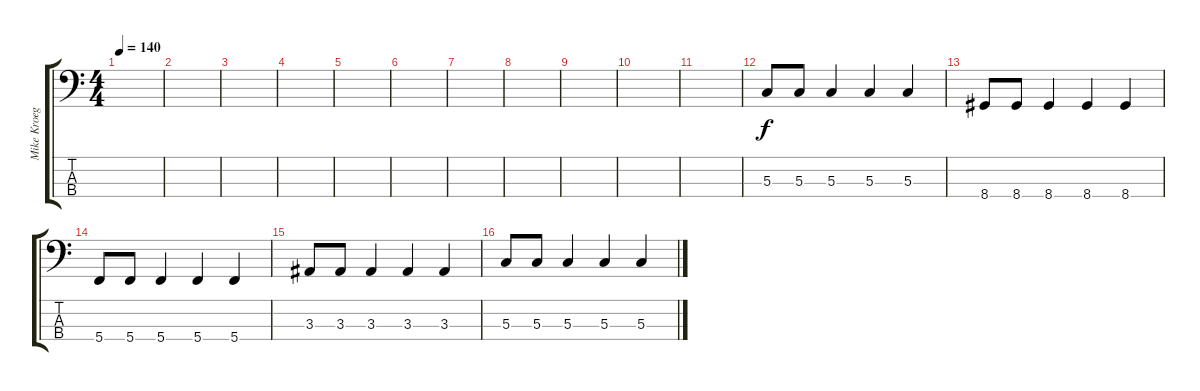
\track ("Mike Kroeger" "Mike Kroeg") {instrument electricbassfinger}
\staff {score tabs}
\tuning (F2 C2 G1 C1) {hide}
\ts (4 4)
\tempo 140
\clef f4
\ks c
|
|
|
|
|
|
|
|
|
|
|
5.3.8 5.3.8 5.3.4 5.3.4 5.3.4 |
8.4.8 8.4.8 8.4.4 8.4.4 8.4.4 |
5.4.8 5.4.8 5.4.4 5.4.4 5.4.4 |
3.3.8 3.3.8 3.3.4 3.3.4 3.3.4 |
5.3.8 5.3.8 5.3.4 5.3.4 5.3.4
